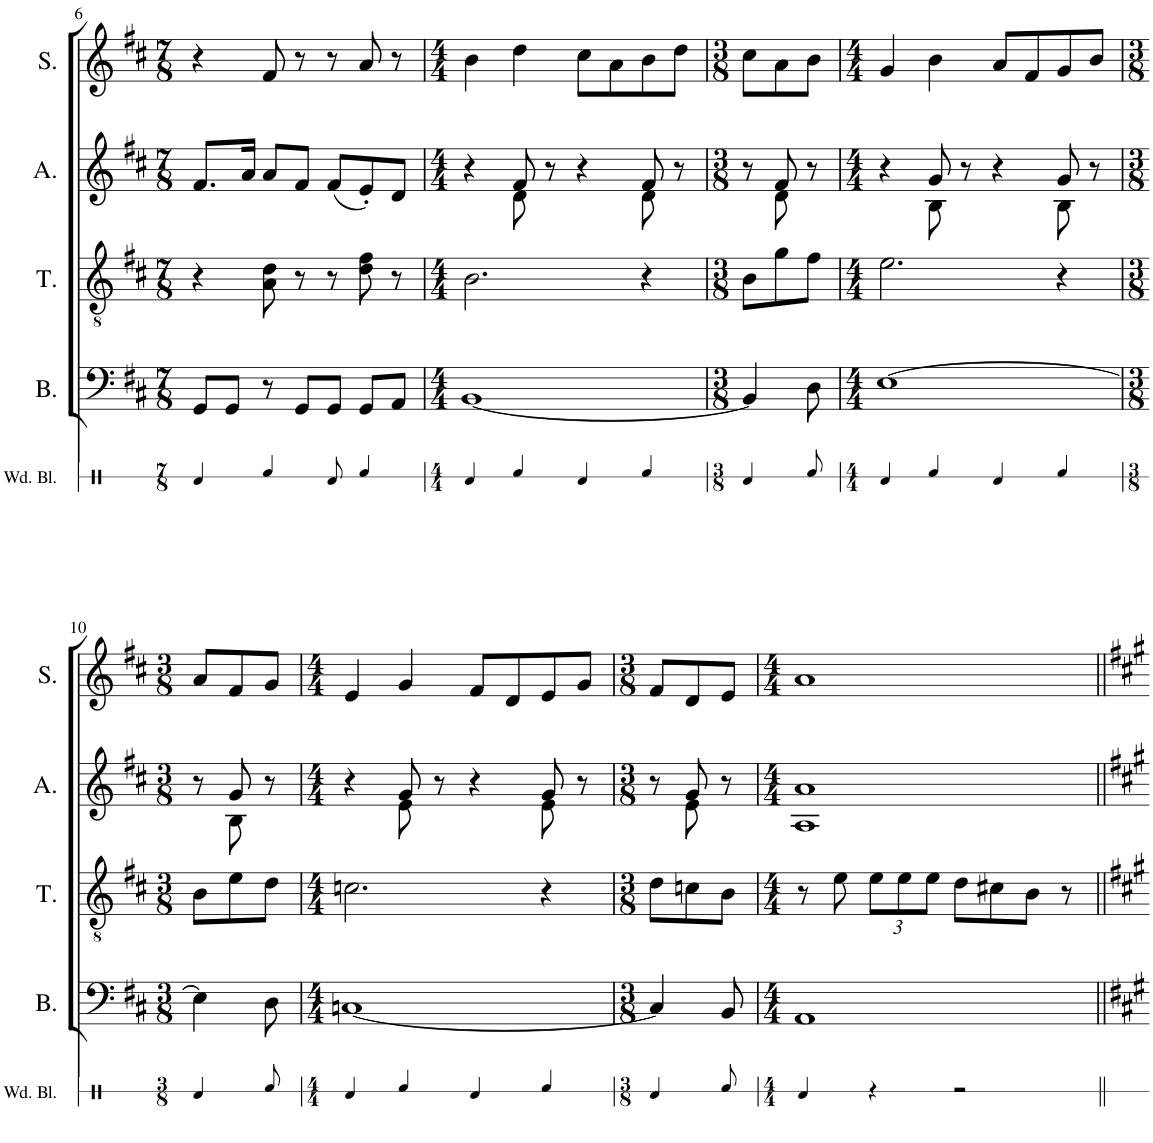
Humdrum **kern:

**kern	**kern	**kern	**kern	**kern
*part5	*part4	*part3	*part2	*part1
*staff5	*staff4	*staff3	*staff2	*staff1
*I"Wood blocks	*I"Bass	*I"Tenor	*I"Alto	*I"Soprano
*I'Wd. Bl.	*I'B.	*I'T.	*I'A.	*I'S.
!!LO:PB:g=z
*clefX	*clefF4	*clefGv2	*clefG2	*clefG2
*k[]	*k[f#c#]	*k[f#c#]	*k[f#c#]	*k[f#c#]
*M7/8	*M7/8	*M7/8	*M7/8	*M7/8
=6	=6	=6	=6	=6
4Rd/	8GG/L	4r	8.f#/L	4r
.	8GG/J	.	.	.
.	.	.	16a/Jk	.
4Rf/	8r	8A\ 8d\	8a/L	8f#/
.	8GG/L	8r	8f#/J	8r
8Rd/	8GG/J	8r	(8f#/L	8r
4Rf/	8GG/L	8d\ 8f#\	8e'/)	8a/
.	8AA/J	8r	8d/J	8r
=7	=7	=7	=7	=7
*M4/4	*M4/4	*M4/4	*M4/4	*M4/4
*	*	*	*^	*
4Rd/	[1BB	2.B\	4r	4ryy	4b\
4Rf/	.	.	8f#/	8d\	4dd\
.	.	.	8r	8ryy	.
4Rd/	.	.	4r	4ryy	8cc#\L
.	.	.	.	.	8a\
4Rf/	.	4r	8f#/	8d\	8b\
.	.	.	8r	8ryy	8dd\J
=8	=8	=8	=8	=8	=8
*M3/8	*M3/8	*M3/8	*M3/8	*	*M3/8
4Rd/	4BB/]	8B\L	8r	8ryy	8cc#\L
.	.	8g\	8f#/	8d\	8a\
8Rf/	8D\	8f#\J	8r	8ryy	8b\J
=9	=9	=9	=9	=9	=9
*M4/4	*M4/4	*M4/4	*M4/4	*	*M4/4
4Rd/	[1E	2.e\	4r	4ryy	4g/
4Rf/	.	.	8g/	8B\	4b\
.	.	.	8r	8ryy	.
4Rd/	.	.	4r	4ryy	8a/L
.	.	.	.	.	8f#/
4Rf/	.	4r	8g/	8B\	8g/
.	.	.	8r	8ryy	8b/J
!!LO:LB:g=z
=10	=10	=10	=10	=10	=10
*M3/8	*M3/8	*M3/8	*M3/8	*	*M3/8
4Rd/	4E\]	8B\L	8r	8ryy	8a/L
.	.	8e\	8g/	8B\	8f#/
8Rf/	8D\	8d\J	8r	8ryy	8g/J
=11	=11	=11	=11	=11	=11
*M4/4	*M4/4	*M4/4	*M4/4	*	*M4/4
4Rd/	[1Cn	2.cn\	4r	4ryy	4e/
4Rf/	.	.	8g/	8e\	4g/
.	.	.	8r	8ryy	.
4Rd/	.	.	4r	4ryy	8f#/L
.	.	.	.	.	8d/
4Rf/	.	4r	8g/	8e\	8e/
.	.	.	8r	8ryy	8g/J
=12	=12	=12	=12	=12	=12
*M3/8	*M3/8	*M3/8	*M3/8	*	*M3/8
4Rd/	4C/]	8d\L	8r	8ryy	8f#/L
.	.	8cn\	8g/	8e\	8d/
8Rf/	8BB/	8B\J	8r	8ryy	8e/J
=13	=13	=13	=13	=13	=13
*M4/4	*M4/4	*M4/4	*M4/4	*	*M4/4
4Rd/	1AA	8r	1a	1A	1a
.	.	8e\	.	.	.
*	*	*Xbrackettup	*	*	*
4r	.	12e\L	.	.	.
.	.	12e\	.	.	.
.	.	12e\J	.	.	.
2r	.	8d\L	.	.	.
.	.	8c#X\	.	.	.
.	.	8B\J	.	.	.
.	.	8r	.	.	.
*	*	*	*v	*v	*
=||	=||	=||	=||	=||
*-	*-	*-	*-	*-
